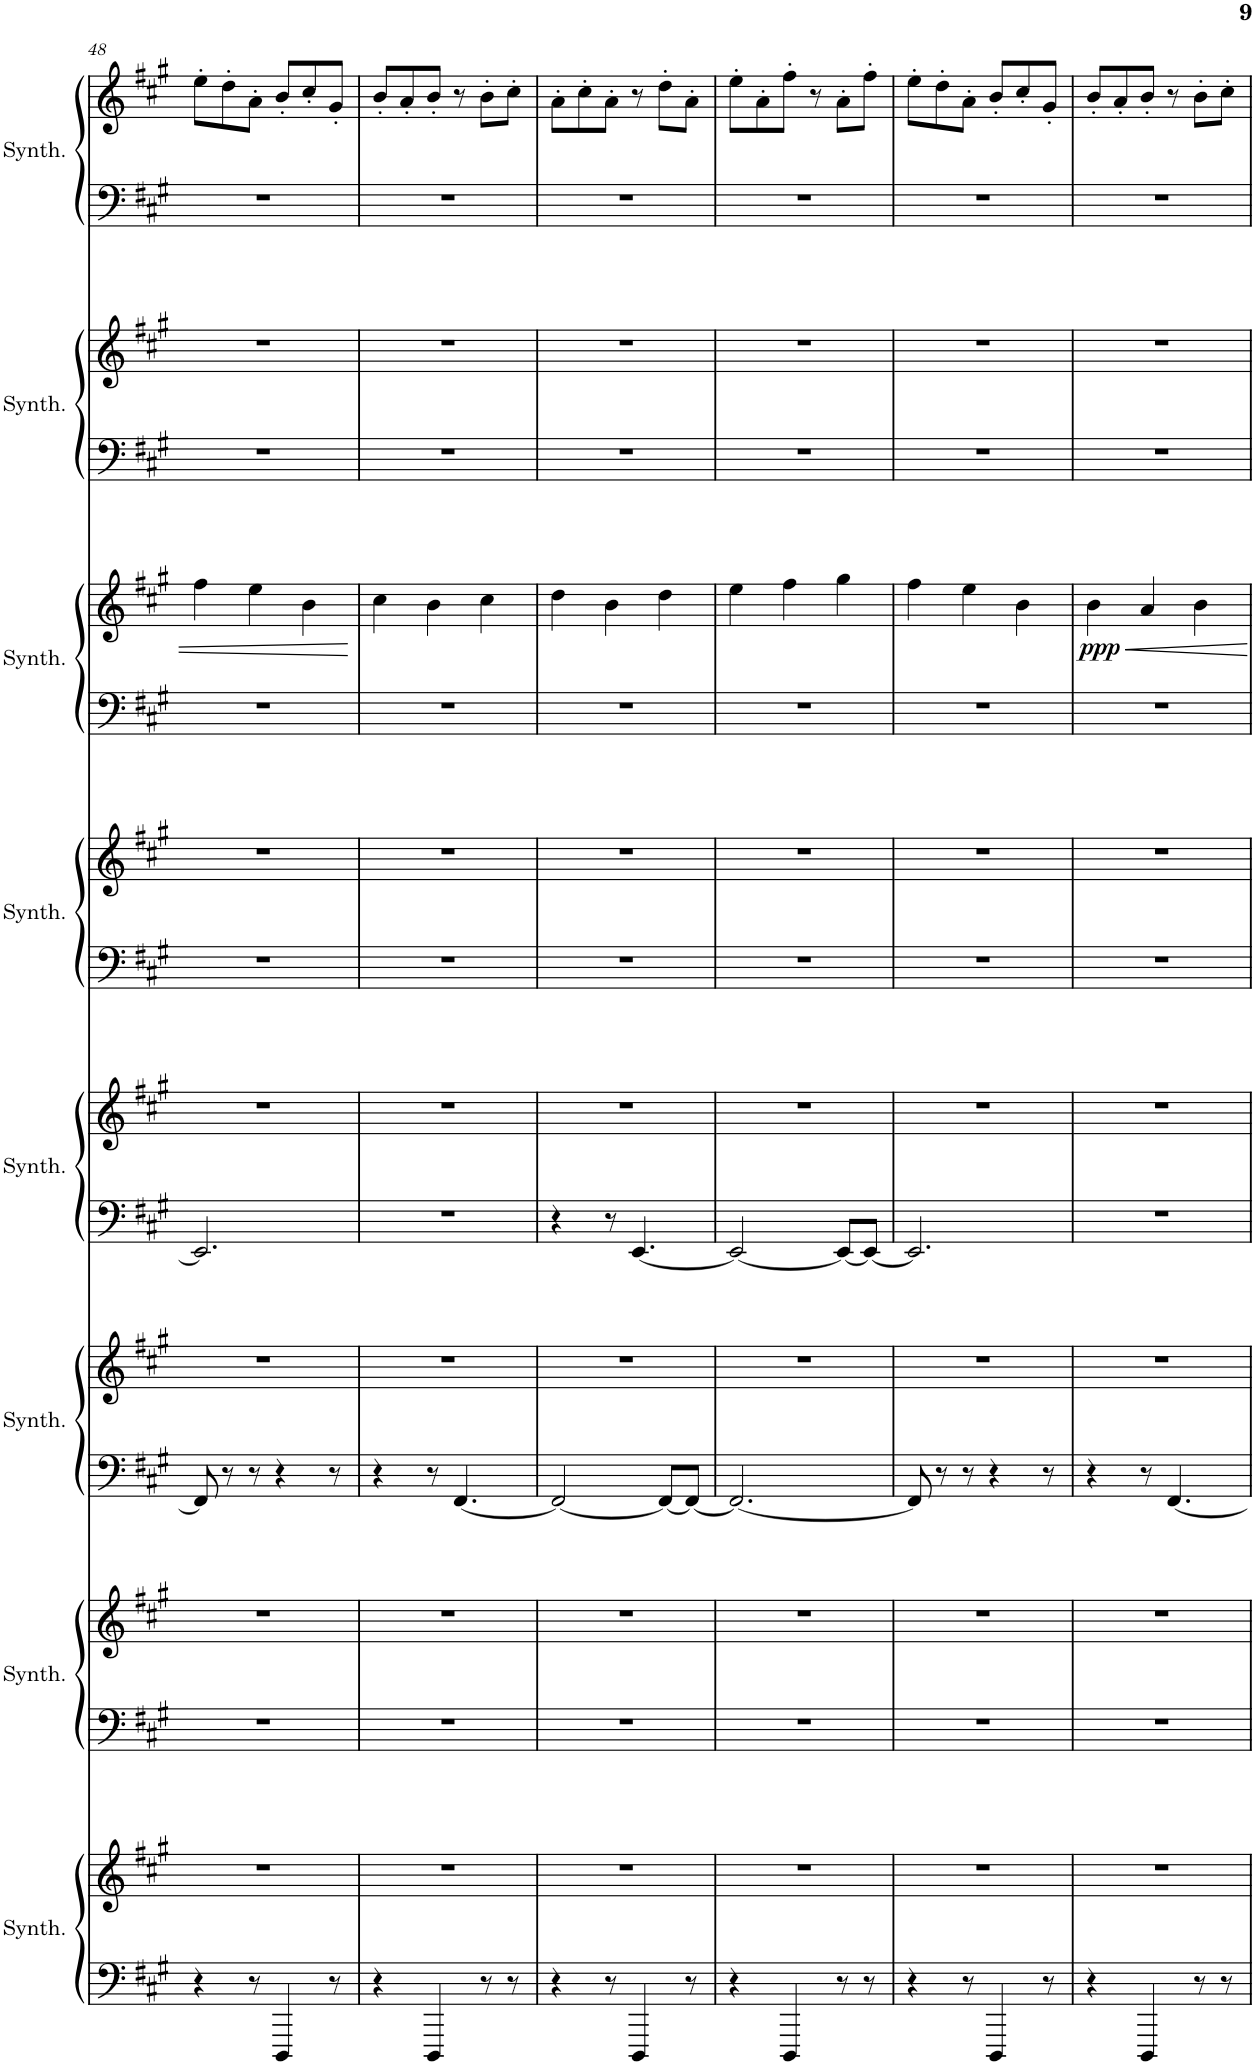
**kern	**kern	**kern	**kern	**kern	**kern	**kern	**kern	**kern	**kern	**kern	**kern	**dynam	**kern	**kern	**kern	**kern
*part8	*part8	*part7	*part7	*part6	*part6	*part5	*part5	*part4	*part4	*part3	*part3	*part3	*part2	*part2	*part1	*part1
*staff16	*staff15	*staff14	*staff13	*staff12	*staff11	*staff10	*staff9	*staff8	*staff7	*staff6	*staff5	*staff5/6	*staff4	*staff3	*staff2	*staff1
*I"Crystal Synthesizer	*	*I"Saw Synthesizer	*	*I"Bass Synthesizer	*	*I"Atmosphere Synthesizer	*	*I"Goblins Synthesizer	*	*I"Choir Synthesizer	*	*	*I"Bowed Synthesizer	*	*I"String Synthesizer	*
*I'Synth.	*	*I'Synth.	*	*I'Synth.	*	*I'Synth.	*	*I'Synth.	*	*I'Synth.	*	*	*I'Synth.	*	*I'Synth.	*
!!LO:PB:g=z
*clefF4	*clefG2	*clefF4	*clefG2	*clefF4	*clefG2	*clefF4	*clefG2	*clefF4	*clefG2	*clefF4	*clefG2	*	*clefF4	*clefG2	*clefF4	*clefG2
*k[f#c#g#]	*k[f#c#g#]	*k[f#c#g#]	*k[f#c#g#]	*k[f#c#g#]	*k[f#c#g#]	*k[f#c#g#]	*k[f#c#g#]	*k[f#c#g#]	*k[f#c#g#]	*k[f#c#g#]	*k[f#c#g#]	*	*k[f#c#g#]	*k[f#c#g#]	*k[f#c#g#]	*k[f#c#g#]
*M6/8	*M6/8	*M6/8	*M6/8	*M6/8	*M6/8	*M6/8	*M6/8	*M6/8	*M6/8	*M6/8	*M6/8	*	*M6/8	*M6/8	*M6/8	*M6/8
=48	=48	=48	=48	=48	=48	=48	=48	=48	=48	=48	=48	=48	=48	=48	=48	=48
4r	2.r	2.r	2.r	8FF#/]	2.r	2.EE/]	2.r	2.r	2.r	2.r	4ff#\	.	2.r	2.r	2.r	8ee'\L
.	.	.	.	8r	.	.	.	.	.	.	.	.	.	.	.	8dd'\
8r	.	.	.	8r	.	.	.	.	.	.	4ee\	.	.	.	.	8a'\J
4DDD/	.	.	.	4r	.	.	.	.	.	.	.	.	.	.	.	8b'/L
.	.	.	.	.	.	.	.	.	.	.	4b\	.	.	.	.	8cc#'/
8r	.	.	.	8r	.	.	.	.	.	.	.	.	.	.	.	8g#'/J
=49	=49	=49	=49	=49	=49	=49	=49	=49	=49	=49	=49	=49	=49	=49	=49	=49
4r	2.r	2.r	2.r	4r	2.r	2.r	2.r	2.r	2.r	2.r	4cc#\	.	2.r	2.r	2.r	8b'/L
.	.	.	.	.	.	.	.	.	.	.	.	.	.	.	.	8a'/
4DDD/	.	.	.	8r	.	.	.	.	.	.	4b\	.	.	.	.	8b'/J
.	.	.	.	[4.FF#/	.	.	.	.	.	.	.	.	.	.	.	8r
8r	.	.	.	.	.	.	.	.	.	.	4cc#\	.	.	.	.	8b'\L
8r	.	.	.	.	.	.	.	.	.	.	.	.	.	.	.	8cc#'\J
=50	=50	=50	=50	=50	=50	=50	=50	=50	=50	=50	=50	=50	=50	=50	=50	=50
4r	2.r	2.r	2.r	2FF#/_	2.r	4r	2.r	2.r	2.r	2.r	4dd\	.	2.r	2.r	2.r	8a'\L
.	.	.	.	.	.	.	.	.	.	.	.	.	.	.	.	8cc#'\
8r	.	.	.	.	.	8r	.	.	.	.	4b\	.	.	.	.	8a'\J
4DDD/	.	.	.	.	.	[4.EE/	.	.	.	.	.	.	.	.	.	8r
.	.	.	.	8FF#/L_	.	.	.	.	.	.	4dd\	.	.	.	.	8dd'\L
8r	.	.	.	8FF#/J_	.	.	.	.	.	.	.	.	.	.	.	8a'\J
=51	=51	=51	=51	=51	=51	=51	=51	=51	=51	=51	=51	=51	=51	=51	=51	=51
4r	2.r	2.r	2.r	2.FF#/_	2.r	2EE/_	2.r	2.r	2.r	2.r	4ee\	.	2.r	2.r	2.r	8ee'\L
.	.	.	.	.	.	.	.	.	.	.	.	.	.	.	.	8a'\
4DDD/	.	.	.	.	.	.	.	.	.	.	4ff#\	.	.	.	.	8ff#'\J
.	.	.	.	.	.	.	.	.	.	.	.	.	.	.	.	8r
8r	.	.	.	.	.	8EE/L_	.	.	.	.	4gg#\	.	.	.	.	8a'\L
8r	.	.	.	.	.	8EE/J_	.	.	.	.	.	.	.	.	.	8ff#'\J
=52	=52	=52	=52	=52	=52	=52	=52	=52	=52	=52	=52	=52	=52	=52	=52	=52
4r	2.r	2.r	2.r	8FF#/]	2.r	2.EE/]	2.r	2.r	2.r	2.r	4ff#\	.	2.r	2.r	2.r	8ee'\L
.	.	.	.	8r	.	.	.	.	.	.	.	.	.	.	.	8dd'\
8r	.	.	.	8r	.	.	.	.	.	.	4ee\	.	.	.	.	8a'\J
4DDD/	.	.	.	4r	.	.	.	.	.	.	.	.	.	.	.	8b'/L
.	.	.	.	.	.	.	.	.	.	.	4b\	.	.	.	.	8cc#'/
8r	.	.	.	8r	.	.	.	.	.	.	.	.	.	.	.	8g#'/J
=53	=53	=53	=53	=53	=53	=53	=53	=53	=53	=53	=53	=53	=53	=53	=53	=53
!	!	!	!	!	!	!	!	!	!	!	!	!LO:DY:b	!	!	!	!
4r	2.r	2.r	2.r	4r	2.r	2.r	2.r	2.r	2.r	2.r	4b\	ppp	2.r	2.r	2.r	8b'/L
.	.	.	.	.	.	.	.	.	.	.	.	.	.	.	.	8a'/
4DDD/	.	.	.	8r	.	.	.	.	.	.	4a/	.	.	.	.	8b'/J
.	.	.	.	[4.FF#/	.	.	.	.	.	.	.	.	.	.	.	8r
8r	.	.	.	.	.	.	.	.	.	.	4b\	.	.	.	.	8b'\L
8r	.	.	.	.	.	.	.	.	.	.	.	.	.	.	.	8cc#'\J
=	=	=	=	=	=	=	=	=	=	=	=	=	=	=	=	=
*-	*-	*-	*-	*-	*-	*-	*-	*-	*-	*-	*-	*-	*-	*-	*-	*-
